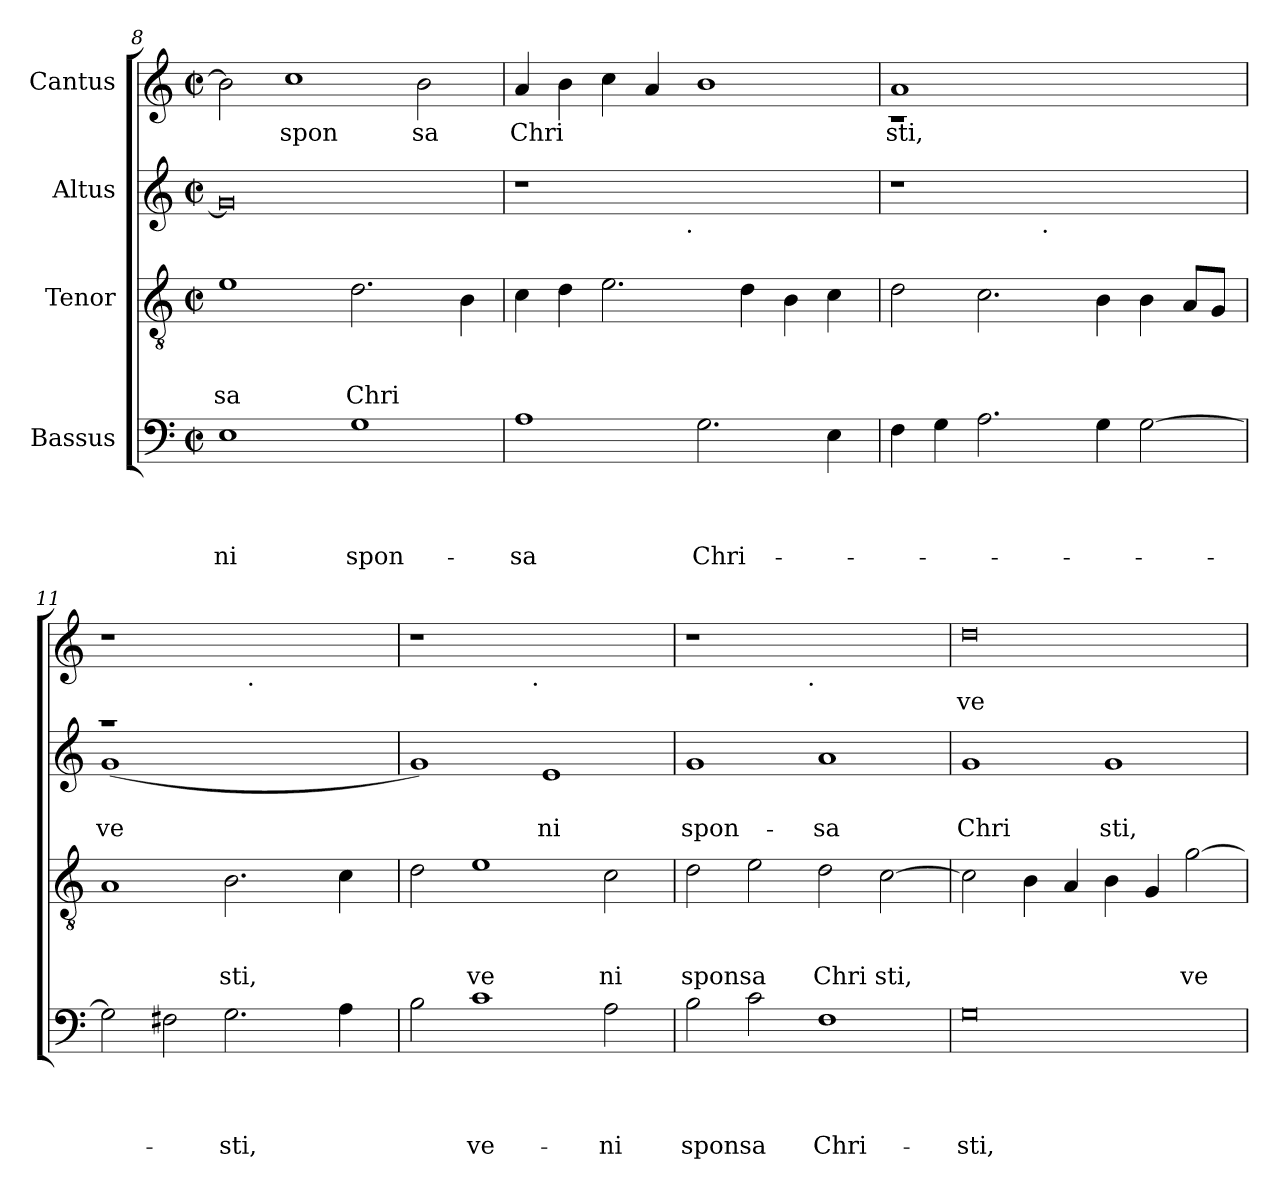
**kern	**text	**text	**text	**text	**kern	**text	**text	**text	**kern	**text	**text	**kern	**text
*part4	*part4	*part4	*part4	*part4	*part3	*part3	*part3	*part3	*part2	*part2	*part2	*part1	*part1
*staff4	*staff4	*staff4	*staff4	*staff4	*staff3	*staff3	*staff3	*staff3	*staff2	*staff2	*staff2	*staff1	*staff1
*I"Bassus	*	*	*	*	*I"Tenor	*	*	*	*I"Altus	*	*	*I"Cantus	*
*clefF4	*	*	*	*	*clefGv2	*	*	*	*clefG2	*	*	*clefG2	*
*k[]	*	*	*	*	*k[]	*	*	*	*k[]	*	*	*k[]	*
*C:	*	*	*	*	*C:	*	*	*	*C:	*	*	*C:	*
*M2/2	*	*	*	*	*M2/2	*	*	*	*M2/2	*	*	*M2/2	*
*met(c|)	*	*	*	*	*met(c|)	*	*	*	*met(c|)	*	*	*met(c|)	*
=8	=8	=8	=8	=8	=8	=8	=8	=8	=8	=8	=8	=8	=8
!	!	!	!	!LO:LY:b	!	!	!	!LO:LY:b	!	!	!	!	!
1E	.	.	.	-ni	1e	.	.	sa	0g]	.	.	2b\]	.
!	!	!	!	!	!	!	!	!	!	!	!	!	!LO:LY:b
.	.	.	.	.	.	.	.	.	.	.	.	1cc	spon
!	!	!	!	!LO:LY:b	!	!	!	!LO:LY:b	!	!	!	!	!
1G	.	.	.	spon-	2.d\	.	.	Chri	.	.	.	.	.
!	!	!	!	!	!	!	!	!	!	!	!	!	!LO:LY:b
.	.	.	.	.	.	.	.	.	.	.	.	2b\	sa
.	.	.	.	.	4B\	.	.	.	.	.	.	.	.
=9	=9	=9	=9	=9	=9	=9	=9	=9	=9	=9	=9	=9	=9
!	!	!	!	!LO:LY:b	!	!	!	!	!	!	!	!	!LO:LY:b
*	*	*	*	*	*	*	*	*	*^	*	*	*	*
1A	.	.	.	-sa	4c\	.	.	.	1r	2ryy	.	.	4a/	Chri
.	.	.	.	.	4d\	.	.	.	.	.	.	.	4b\	.
.	.	.	.	.	2.e\	.	.	.	.	4...ryy	.	.	4cc\	.
.	.	.	.	.	.	.	.	.	.	.	.	.	4a/	.
!	!	!	!	!	!	!	!	!	!	!LO:TX:b:t=.	!	!	!	!
.	.	.	.	.	.	.	.	.	.	1ryy	.	.	.	.
!	!	!	!	!LO:LY:b	!	!	!	!	!	!	!	!	!	!
2.G\	.	.	.	Chri-	.	.	.	.	1ryy	.	.	.	1b	.
.	.	.	.	.	4d\	.	.	.	.	.	.	.	.	.
.	.	.	.	.	4B\	.	.	.	.	.	.	.	.	.
4E\	.	.	.	.	4c\	.	.	.	.	.	.	.	.	.
.	.	.	.	.	.	.	.	.	.	32ryy	.	.	.	.
=10	=10	=10	=10	=10	=10	=10	=10	=10	=10	=10	=10	=10	=10	=10
*	*	*	*	*	*	*	*	*	*	*	*	*	*^	*
!	!	!	!	!	!	!	!	!	!	!	!	!	!	!LO:N:vis=1	!LO:LY:b
4F\	.	.	.	.	2d\	.	.	.	1r	2ryy	.	.	1a	0rc	sti,
4G\	.	.	.	.	.	.	.	.	.	.	.	.	.	.	.
2.A\	.	.	.	.	2.c\	.	.	.	.	4...ryy	.	.	.	.	.
!	!	!	!	!	!	!	!	!	!	!LO:TX:b:t=.	!	!	!	!	!
.	.	.	.	.	.	.	.	.	.	1ryy	.	.	.	.	.
.	.	.	.	.	.	.	.	.	1ryy	.	.	.	1ryy	.	.
4G\	.	.	.	.	4B\	.	.	.	.	.	.	.	.	.	.
[>2G\	.	.	.	.	4B\	.	.	.	.	.	.	.	.	.	.
.	.	.	.	.	8A/L	.	.	.	.	.	.	.	.	.	.
.	.	.	.	.	8G/J	.	.	.	.	.	.	.	.	.	.
.	.	.	.	.	.	.	.	.	.	32ryy	.	.	.	.	.
=11	=11	=11	=11	=11	=11	=11	=11	=11	=11	=11	=11	=11	=11	=11	=11
!	!	!	!	!	!	!	!	!	!	!	!	!LO:LY:b	!	!	!
*	*	*	*	*	*	*	*	*	*	*	*	*	*v	*v	*
2G\]	.	.	.	.	1A	.	.	.	1raa	(<1g	.	ve-	1r	.
2F#\	.	.	.	.	.	.	.	.	.	.	.	.	.	.
!	!	!	!	!LO:LY:b	!	!	!	!LO:LY:b	!	!	!	!	!	!
2.G\	.	.	.	-sti,	2.B\	.	.	sti,	1ryy	1ryy	.	.	16.ryy	.
!	!	!	!	!	!	!	!	!	!	!	!	!	!LO:TX:b:t=.	!
.	.	.	.	.	.	.	.	.	.	.	.	.	2ryy	.
.	.	.	.	.	.	.	.	.	.	.	.	.	4ryy	.
4A\	.	.	.	.	4c\	.	.	.	.	.	.	.	.	.
.	.	.	.	.	.	.	.	.	.	.	.	.	8ryy	.
.	.	.	.	.	.	.	.	.	.	.	.	.	32ryy	.
*	*	*	*	*	*	*	*	*	*v	*v	*	*	*	*
=12	=12	=12	=12	=12	=12	=12	=12	=12	=12	=12	=12	=12	=12
*	*	*	*	*	*	*	*	*	*	*	*	*^	*
2B\	.	.	.	.	2d\	.	.	.	1g)	.	.	1r	2ryy	.
!	!	!	!	!LO:LY:b	!	!	!	!LO:LY:b	!	!	!	!	!	!
1c	.	.	.	ve-	1e	.	.	ve	.	.	.	.	4...ryy	.
!	!	!	!	!	!	!	!	!	!	!	!	!	!LO:TX:b:t=.	!
.	.	.	.	.	.	.	.	.	.	.	.	.	1ryy	.
!	!	!	!	!	!	!	!	!	!	!	!LO:LY:b	!	!	!
.	.	.	.	.	.	.	.	.	1e	.	-ni	1ryy	.	.
!	!	!	!	!LO:LY:b	!	!	!	!LO:LY:b	!	!	!	!	!	!
2A\	.	.	.	-ni	2c\	.	.	ni	.	.	.	.	.	.
.	.	.	.	.	.	.	.	.	.	.	.	.	32ryy	.
=13	=13	=13	=13	=13	=13	=13	=13	=13	=13	=13	=13	=13	=13	=13
!	!	!	!	!LO:LY:b	!	!	!	!LO:LY:b	!	!	!LO:LY:b	!	!	!
2B\	.	.	.	sponsa	2d\	.	.	sponsa	1g	.	spon-	1r	2ryy	.
2c\	.	.	.	.	2e\	.	.	.	.	.	.	.	4...ryy	.
!	!	!	!	!	!	!	!	!	!	!	!	!	!LO:TX:b:t=.	!
.	.	.	.	.	.	.	.	.	.	.	.	.	1ryy	.
!	!	!	!	!LO:LY:b	!	!	!	!LO:LY:b	!	!	!LO:LY:b	!	!	!
1F	.	.	.	Chri-	2d\	.	.	Chri	1a	.	-sa	1ryy	.	.
!	!	!	!	!	!	!	!	!LO:LY:b	!	!	!	!	!	!
.	.	.	.	.	[<2c\	.	.	sti,	.	.	.	.	.	.
.	.	.	.	.	.	.	.	.	.	.	.	.	32ryy	.
!!LO:LB:g=z
=14	=14	=14	=14	=14	=14	=14	=14	=14	=14	=14	=14	=14	=14	=14
!	!	!	!	!LO:LY:b	!	!	!	!	!	!	!LO:LY:b	!	!	!LO:LY:b
*	*	*	*	*	*	*	*	*	*	*	*	*v	*v	*
0G	.	.	.	-sti,	2c\]	.	.	.	1g	.	Chri	0dd	ve
.	.	.	.	.	4B\	.	.	.	.	.	.	.	.
.	.	.	.	.	4A/	.	.	.	.	.	.	.	.
!	!	!	!	!	!	!	!	!	!	!	!LO:LY:b	!	!
.	.	.	.	.	4B\	.	.	.	1g	.	sti,	.	.
.	.	.	.	.	4G/	.	.	.	.	.	.	.	.
!	!	!	!	!	!	!	!	!LO:LY:b	!	!	!	!	!
.	.	.	.	.	[>2g\	.	.	ve	.	.	.	.	.
=	=	=	=	=	=	=	=	=	=	=	=	=	=
*-	*-	*-	*-	*-	*-	*-	*-	*-	*-	*-	*-	*-	*-
